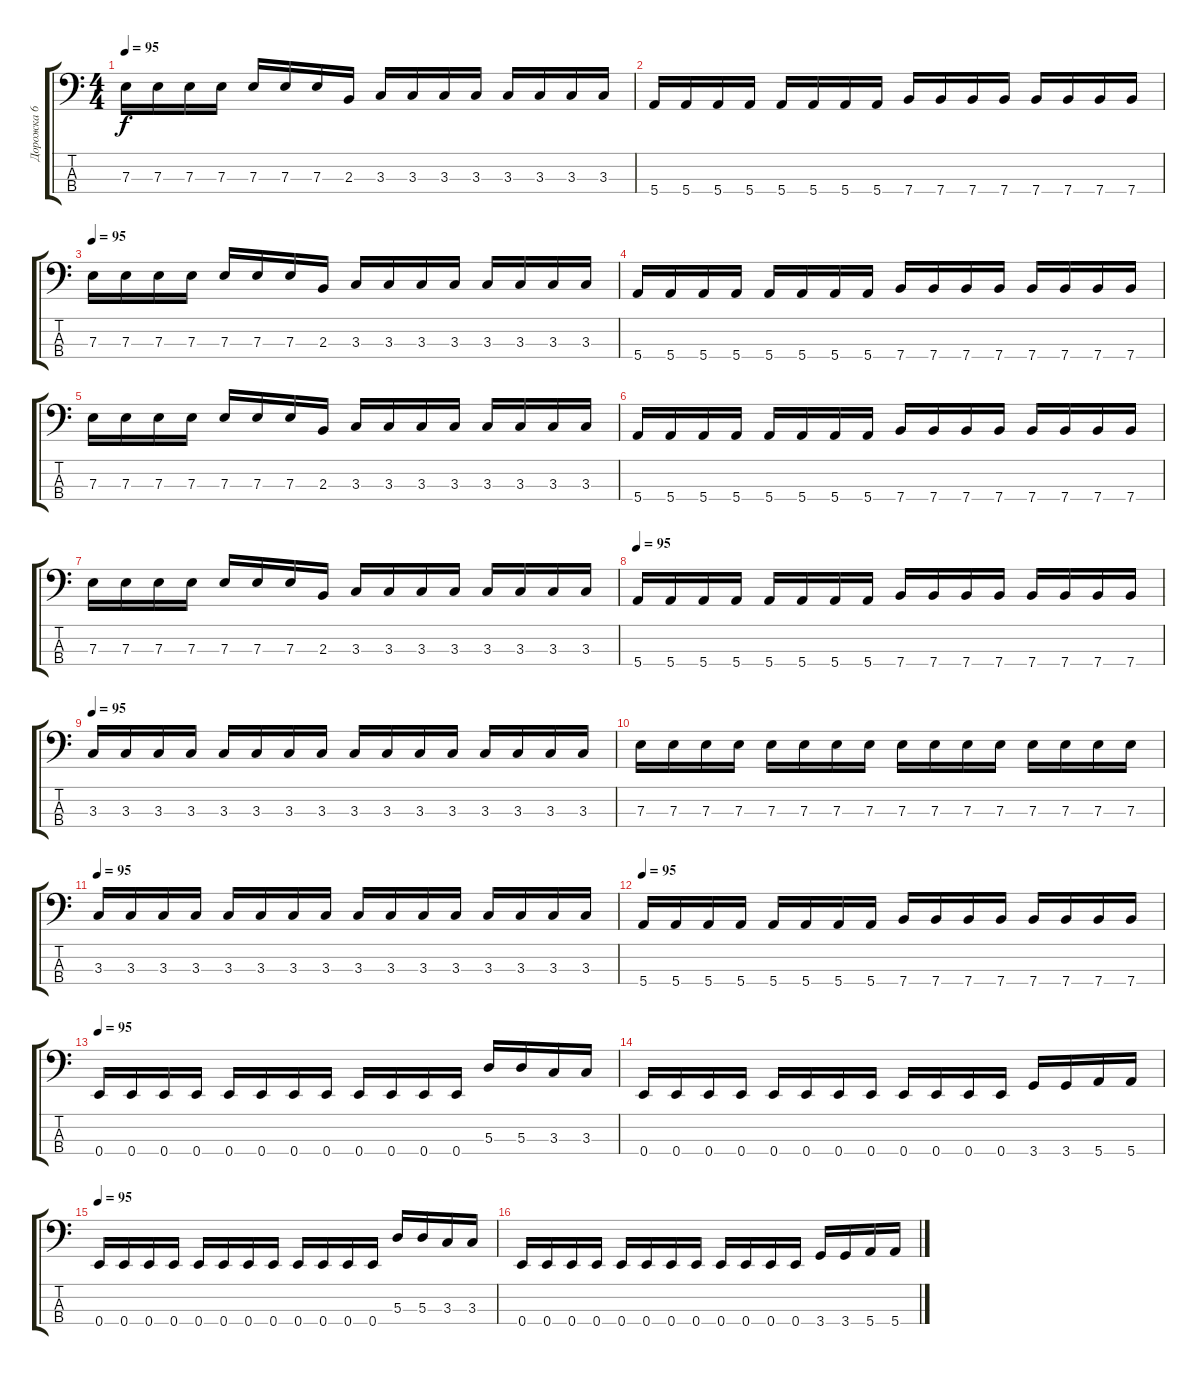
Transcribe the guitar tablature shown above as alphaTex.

\track ("Дорожка 6" "Дорожка 6") {instrument electricbasspick}
\staff {score tabs}
\tuning (G2 D2 A1 E1) {hide}
\ts (4 4)
\tempo 95
\clef f4
\ks c
7.3.16{dy f} 7.3.16 7.3.16 7.3.16 7.3.16 7.3.16 7.3.16 2.3.16 3.3.16 3.3.16 3.3.16 3.3.16 3.3.16 3.3.16 3.3.16 3.3.16 |
5.4.16 5.4.16 5.4.16 5.4.16 5.4.16 5.4.16 5.4.16 5.4.16 7.4.16 7.4.16 7.4.16 7.4.16 7.4.16 7.4.16 7.4.16 7.4.16 |
\tempo 95
7.3.16 7.3.16 7.3.16 7.3.16 7.3.16 7.3.16 7.3.16 2.3.16 3.3.16 3.3.16 3.3.16 3.3.16 3.3.16 3.3.16 3.3.16 3.3.16 |
5.4.16 5.4.16 5.4.16 5.4.16 5.4.16 5.4.16 5.4.16 5.4.16 7.4.16 7.4.16 7.4.16 7.4.16 7.4.16 7.4.16 7.4.16 7.4.16 |
7.3.16 7.3.16 7.3.16 7.3.16 7.3.16 7.3.16 7.3.16 2.3.16 3.3.16 3.3.16 3.3.16 3.3.16 3.3.16 3.3.16 3.3.16 3.3.16 |
5.4.16 5.4.16 5.4.16 5.4.16 5.4.16 5.4.16 5.4.16 5.4.16 7.4.16 7.4.16 7.4.16 7.4.16 7.4.16 7.4.16 7.4.16 7.4.16 |
7.3.16 7.3.16 7.3.16 7.3.16 7.3.16 7.3.16 7.3.16 2.3.16 3.3.16 3.3.16 3.3.16 3.3.16 3.3.16 3.3.16 3.3.16 3.3.16 |
\tempo 95
5.4.16 5.4.16 5.4.16 5.4.16 5.4.16 5.4.16 5.4.16 5.4.16 7.4.16 7.4.16 7.4.16 7.4.16 7.4.16 7.4.16 7.4.16 7.4.16 |
\tempo 95
3.3.16 3.3.16 3.3.16 3.3.16 3.3.16 3.3.16 3.3.16 3.3.16 3.3.16 3.3.16 3.3.16 3.3.16 3.3.16 3.3.16 3.3.16 3.3.16 |
7.3.16 7.3.16 7.3.16 7.3.16 7.3.16 7.3.16 7.3.16 7.3.16 7.3.16 7.3.16 7.3.16 7.3.16 7.3.16 7.3.16 7.3.16 7.3.16 |
\tempo 95
3.3.16 3.3.16 3.3.16 3.3.16 3.3.16 3.3.16 3.3.16 3.3.16 3.3.16 3.3.16 3.3.16 3.3.16 3.3.16 3.3.16 3.3.16 3.3.16 |
\tempo 95
5.4.16 5.4.16 5.4.16 5.4.16 5.4.16 5.4.16 5.4.16 5.4.16 7.4.16 7.4.16 7.4.16 7.4.16 7.4.16 7.4.16 7.4.16 7.4.16 |
\tempo 95
0.4.16 0.4.16 0.4.16 0.4.16 0.4.16 0.4.16 0.4.16 0.4.16 0.4.16 0.4.16 0.4.16 0.4.16 5.3.16 5.3.16 3.3.16 3.3.16 |
0.4.16 0.4.16 0.4.16 0.4.16 0.4.16 0.4.16 0.4.16 0.4.16 0.4.16 0.4.16 0.4.16 0.4.16 3.4.16 3.4.16 5.4.16 5.4.16 |
\tempo 95
0.4.16 0.4.16 0.4.16 0.4.16 0.4.16 0.4.16 0.4.16 0.4.16 0.4.16 0.4.16 0.4.16 0.4.16 5.3.16 5.3.16 3.3.16 3.3.16 |
0.4.16 0.4.16 0.4.16 0.4.16 0.4.16 0.4.16 0.4.16 0.4.16 0.4.16 0.4.16 0.4.16 0.4.16 3.4.16 3.4.16 5.4.16 5.4.16
